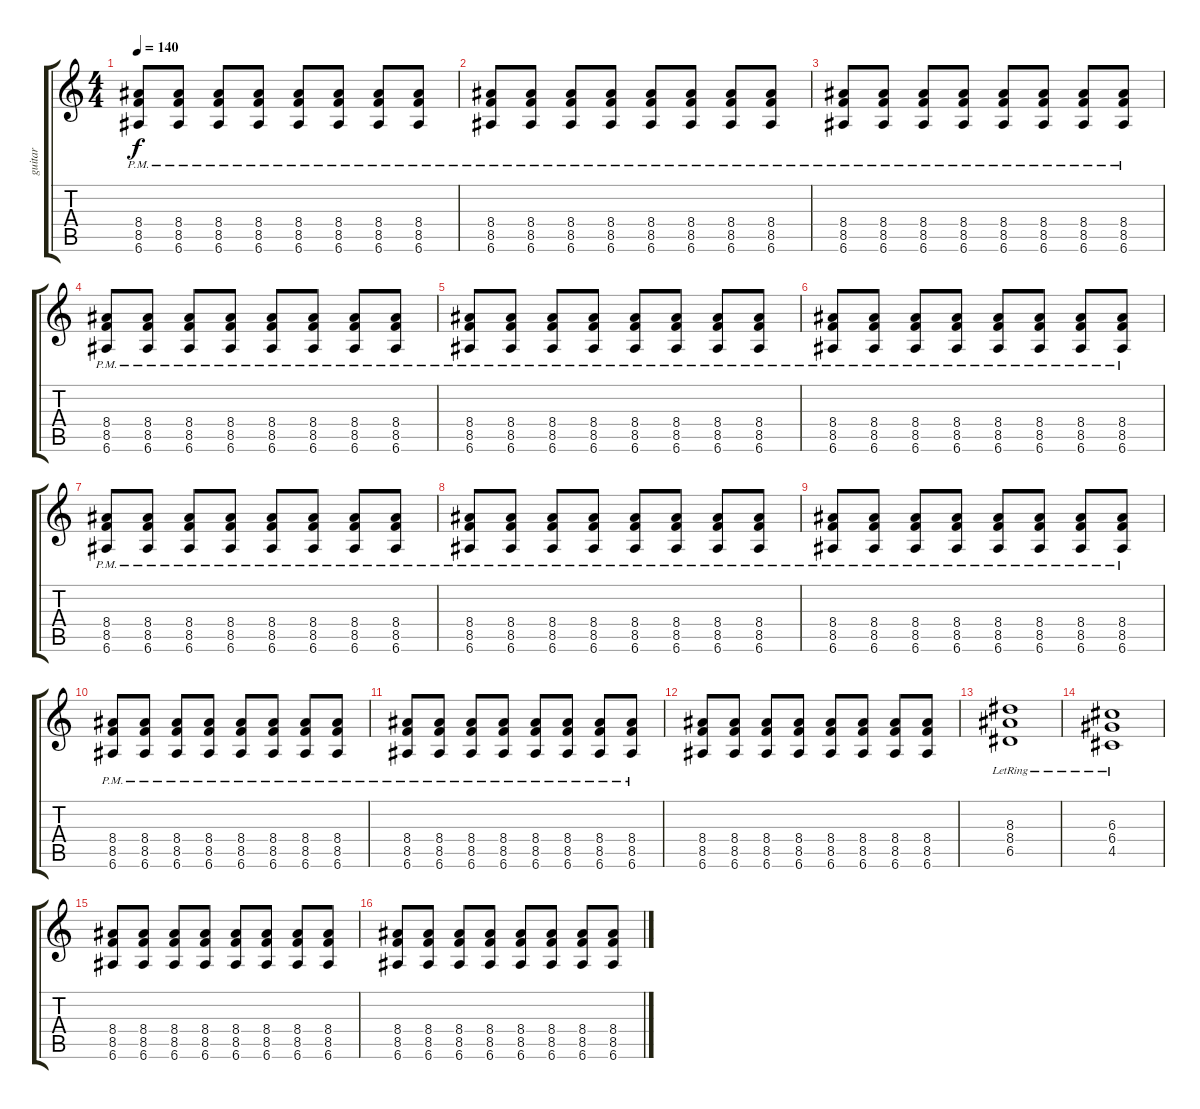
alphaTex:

\track ("guitar " "guitar ") {instrument overdrivenguitar}
\staff {score tabs}
\tuning (E4 B3 G3 D3 A2 E2) {hide}
\ts (4 4)
\tempo 140
\clef g2
\ks c
(8.4{pm} 8.5{pm} 6.6{pm}).8{dy f instrument overdrivenguitar} (8.4{pm} 8.5{pm} 6.6{pm}).8 (8.4{pm} 8.5{pm} 6.6{pm}).8 (8.4{pm} 8.5{pm} 6.6{pm}).8 (8.4{pm} 8.5{pm} 6.6{pm}).8 (8.4{pm} 8.5{pm} 6.6{pm}).8 (8.4{pm} 8.5{pm} 6.6{pm}).8 (8.4{pm} 8.5{pm} 6.6{pm}).8 |
(8.4{pm} 8.5{pm} 6.6{pm}).8 (8.4{pm} 8.5{pm} 6.6{pm}).8 (8.4{pm} 8.5{pm} 6.6{pm}).8 (8.4{pm} 8.5{pm} 6.6{pm}).8 (8.4{pm} 8.5{pm} 6.6{pm}).8 (8.4{pm} 8.5{pm} 6.6{pm}).8 (8.4{pm} 8.5{pm} 6.6{pm}).8 (8.4{pm} 8.5{pm} 6.6{pm}).8 |
(8.4{pm} 8.5{pm} 6.6{pm}).8 (8.4{pm} 8.5{pm} 6.6{pm}).8 (8.4{pm} 8.5{pm} 6.6{pm}).8 (8.4{pm} 8.5{pm} 6.6{pm}).8 (8.4{pm} 8.5{pm} 6.6{pm}).8 (8.4{pm} 8.5{pm} 6.6{pm}).8 (8.4{pm} 8.5{pm} 6.6{pm}).8 (8.4{pm} 8.5{pm} 6.6{pm}).8 |
(8.4{pm} 8.5{pm} 6.6{pm}).8 (8.4{pm} 8.5{pm} 6.6{pm}).8 (8.4{pm} 8.5{pm} 6.6{pm}).8 (8.4{pm} 8.5{pm} 6.6{pm}).8 (8.4{pm} 8.5{pm} 6.6{pm}).8 (8.4{pm} 8.5{pm} 6.6{pm}).8 (8.4{pm} 8.5{pm} 6.6{pm}).8 (8.4{pm} 8.5{pm} 6.6{pm}).8 |
(8.4{pm} 8.5{pm} 6.6{pm}).8 (8.4{pm} 8.5{pm} 6.6{pm}).8 (8.4{pm} 8.5{pm} 6.6{pm}).8 (8.4{pm} 8.5{pm} 6.6{pm}).8 (8.4{pm} 8.5{pm} 6.6{pm}).8 (8.4{pm} 8.5{pm} 6.6{pm}).8 (8.4{pm} 8.5{pm} 6.6{pm}).8 (8.4{pm} 8.5{pm} 6.6{pm}).8 |
(8.4{pm} 8.5{pm} 6.6{pm}).8 (8.4{pm} 8.5{pm} 6.6{pm}).8 (8.4{pm} 8.5{pm} 6.6{pm}).8 (8.4{pm} 8.5{pm} 6.6{pm}).8 (8.4{pm} 8.5{pm} 6.6{pm}).8 (8.4{pm} 8.5{pm} 6.6{pm}).8 (8.4{pm} 8.5{pm} 6.6{pm}).8 (8.4{pm} 8.5{pm} 6.6{pm}).8 |
(8.4{pm} 8.5{pm} 6.6{pm}).8 (8.4{pm} 8.5{pm} 6.6{pm}).8 (8.4{pm} 8.5{pm} 6.6{pm}).8 (8.4{pm} 8.5{pm} 6.6{pm}).8 (8.4{pm} 8.5{pm} 6.6{pm}).8 (8.4{pm} 8.5{pm} 6.6{pm}).8 (8.4{pm} 8.5{pm} 6.6{pm}).8 (8.4{pm} 8.5{pm} 6.6{pm}).8 |
(8.4{pm} 8.5{pm} 6.6{pm}).8 (8.4{pm} 8.5{pm} 6.6{pm}).8 (8.4{pm} 8.5{pm} 6.6{pm}).8 (8.4{pm} 8.5{pm} 6.6{pm}).8 (8.4{pm} 8.5{pm} 6.6{pm}).8 (8.4{pm} 8.5{pm} 6.6{pm}).8 (8.4{pm} 8.5{pm} 6.6{pm}).8 (8.4{pm} 8.5{pm} 6.6{pm}).8 |
(8.4{pm} 8.5{pm} 6.6{pm}).8 (8.4{pm} 8.5{pm} 6.6{pm}).8 (8.4{pm} 8.5{pm} 6.6{pm}).8 (8.4{pm} 8.5{pm} 6.6{pm}).8 (8.4{pm} 8.5{pm} 6.6{pm}).8 (8.4{pm} 8.5{pm} 6.6{pm}).8 (8.4{pm} 8.5{pm} 6.6{pm}).8 (8.4{pm} 8.5{pm} 6.6{pm}).8 |
(8.4{pm} 8.5{pm} 6.6{pm}).8 (8.4{pm} 8.5{pm} 6.6{pm}).8 (8.4{pm} 8.5{pm} 6.6{pm}).8 (8.4{pm} 8.5{pm} 6.6{pm}).8 (8.4{pm} 8.5{pm} 6.6{pm}).8 (8.4{pm} 8.5{pm} 6.6{pm}).8 (8.4{pm} 8.5{pm} 6.6{pm}).8 (8.4{pm} 8.5{pm} 6.6{pm}).8 |
(8.4{pm} 8.5{pm} 6.6{pm}).8 (8.4{pm} 8.5{pm} 6.6{pm}).8 (8.4{pm} 8.5{pm} 6.6{pm}).8 (8.4{pm} 8.5{pm} 6.6{pm}).8 (8.4{pm} 8.5{pm} 6.6{pm}).8 (8.4{pm} 8.5{pm} 6.6{pm}).8 (8.4{pm} 8.5{pm} 6.6{pm}).8 (8.4{pm} 8.5{pm} 6.6{pm}).8 |
(8.4 8.5 6.6).8 (8.4 8.5 6.6).8 (8.4 8.5 6.6).8 (8.4 8.5 6.6).8 (8.4 8.5 6.6).8 (8.4 8.5 6.6).8 (8.4 8.5 6.6).8 (8.4 8.5 6.6).8 |
(8.3{lr} 8.4{lr} 6.5{lr}).1{instrument overdrivenguitar} |
(6.3{lr} 6.4{lr} 4.5{lr}).1 |
(8.4 8.5 6.6).8 (8.4 8.5 6.6).8 (8.4 8.5 6.6).8 (8.4 8.5 6.6).8 (8.4 8.5 6.6).8 (8.4 8.5 6.6).8 (8.4 8.5 6.6).8 (8.4 8.5 6.6).8 |
(8.4 8.5 6.6).8 (8.4 8.5 6.6).8 (8.4 8.5 6.6).8 (8.4 8.5 6.6).8 (8.4 8.5 6.6).8 (8.4 8.5 6.6).8 (8.4 8.5 6.6).8 (8.4 8.5 6.6).8
